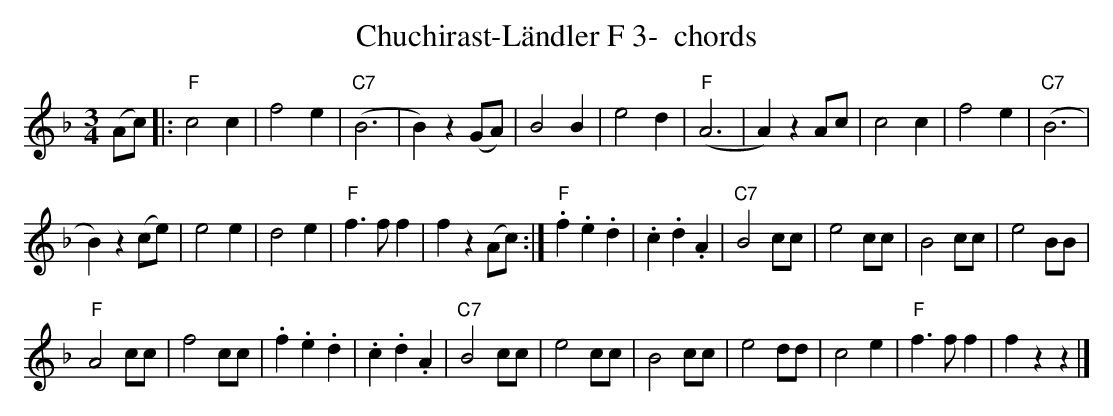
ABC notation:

X:1
T:Chuchirast-L\"andler F 3-  chords
M:3/4
L:1/4
K:Fmaj%%MIDI gchordon
(A/2c/2) |: "F"c2c | f2e | "C7"(B3 | B)z (G/2A/2) | B2B | e2d | "F"(A3 | A)z A/2c/2 | c2c | f2e | "C7"(B3 |
B)z (c/2e/2) | e2e | d2e | "F"f>ff | fz (A/2c/2) :| "F".f.e.d | .c.d.A | "C7"B2c/2c/2 | e2 c/2c/2 | B2 c/2c/2 | e2 B/2B/2 |
"F"A2 c/2c/2 | f2 c/2c/2 | .f.e.d | .c.d.A | "C7"B2c/2c/2 | e2c/2c/2 | B2c/2c/2 | e2d/2d/2 | c2e | "F"f>ff | fzz |]
